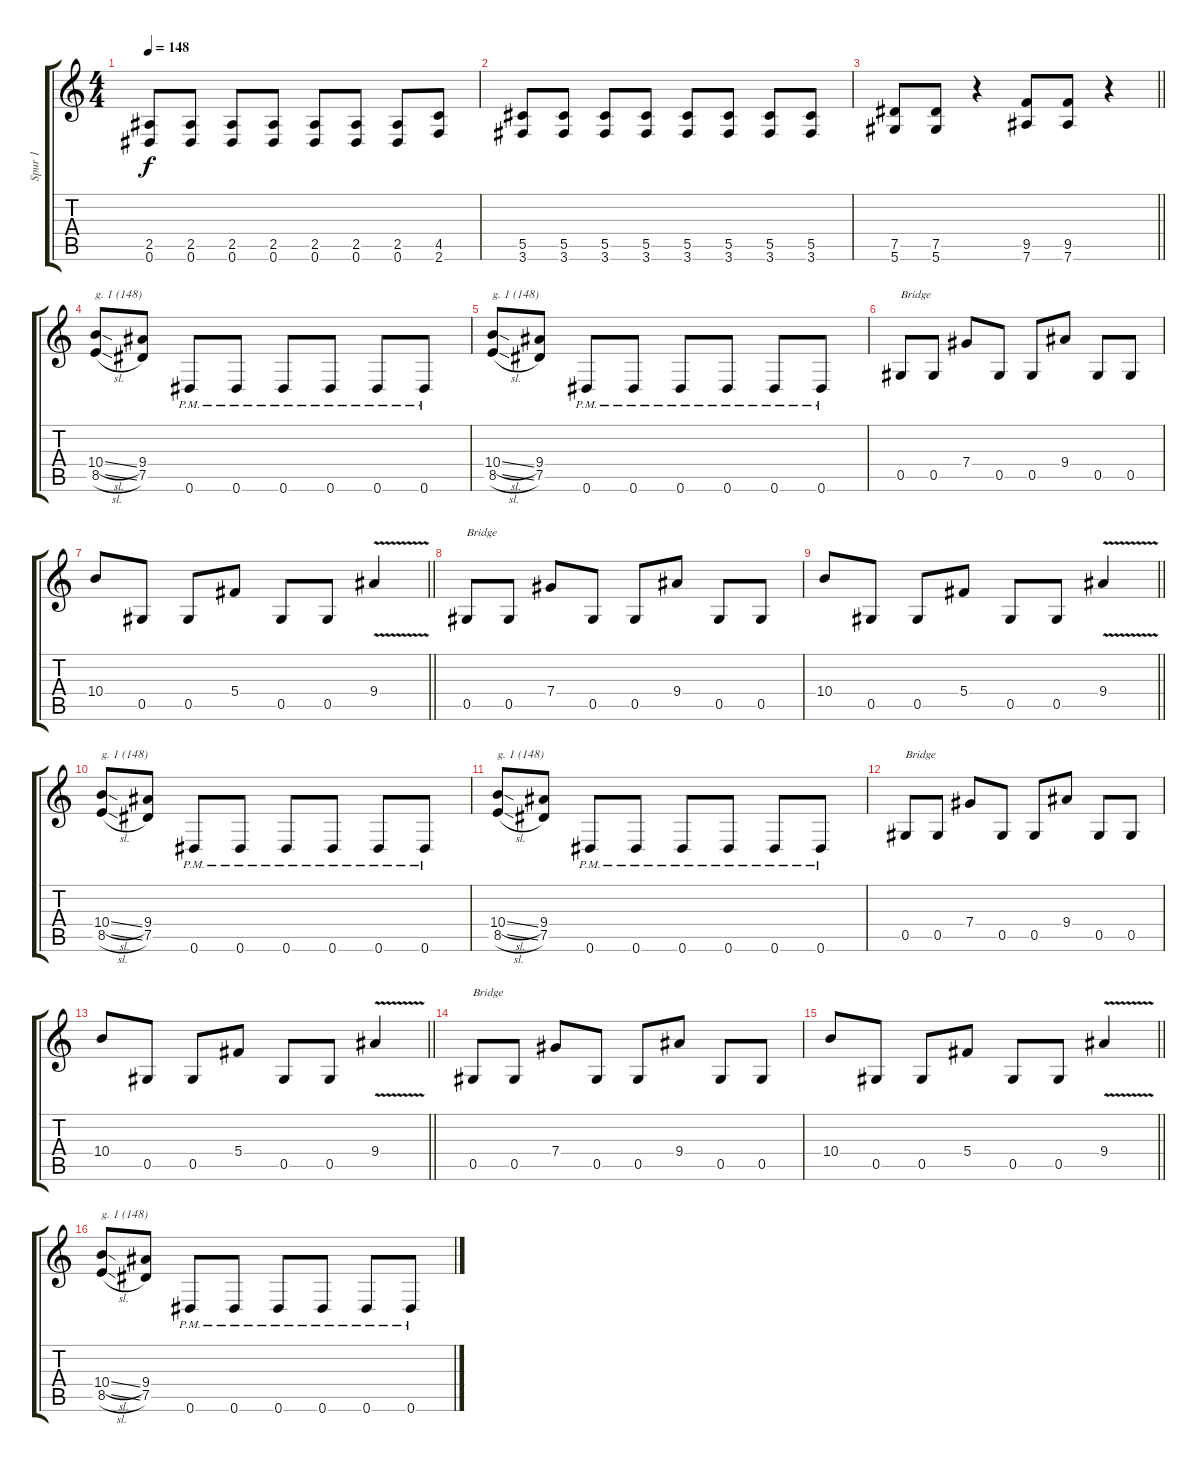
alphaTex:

\track ("Spur 1" "Spur 1") {instrument distortionguitar}
\staff {score tabs}
\tuning (Eb4 Bb3 Gb3 Db3 Ab2 Eb2) {hide}
\ts (4 4)
\tempo 148
\clef g2
\ks c
(2.5 0.6).8{dy f} (2.5 0.6).8 (2.5 0.6).8 (2.5 0.6).8 (2.5 0.6).8 (2.5 0.6).8 (2.5 0.6).8 (4.5 2.6).8 |
(5.5 3.6).8 (5.5 3.6).8 (5.5 3.6).8 (5.5 3.6).8 (5.5 3.6).8 (5.5 3.6).8 (5.5 3.6).8 (5.5 3.6).8 |
\barLineRight lightlight
(7.5 5.6).8 (7.5 5.6).8 r.4 (9.5 7.6).8 (9.5 7.6).8 r.4 |
(10.4{sl} 8.5{sl}).8{txt "g. 1 (148)"} (9.4 7.5).8 0.6{pm}.8 0.6{pm}.8 0.6{pm}.8 0.6{pm}.8 0.6{pm}.8 0.6{pm}.8 |
(10.4{sl} 8.5{sl}).8{txt "g. 1 (148)"} (9.4 7.5).8 0.6{pm}.8 0.6{pm}.8 0.6{pm}.8 0.6{pm}.8 0.6{pm}.8 0.6{pm}.8 |
0.5.8{txt "Bridge"} 0.5.8 7.4.8 0.5.8 0.5.8 9.4.8 0.5.8 0.5.8 |
\barLineRight lightlight
10.4.8 0.5.8 0.5.8 5.4.8 0.5.8 0.5.8 9.4{v}.4 |
0.5.8{txt "Bridge"} 0.5.8 7.4.8 0.5.8 0.5.8 9.4.8 0.5.8 0.5.8 |
\barLineRight lightlight
10.4.8 0.5.8 0.5.8 5.4.8 0.5.8 0.5.8 9.4{v}.4 |
(10.4{sl} 8.5{sl}).8{txt "g. 1 (148)"} (9.4 7.5).8 0.6{pm}.8 0.6{pm}.8 0.6{pm}.8 0.6{pm}.8 0.6{pm}.8 0.6{pm}.8 |
(10.4{sl} 8.5{sl}).8{txt "g. 1 (148)"} (9.4 7.5).8 0.6{pm}.8 0.6{pm}.8 0.6{pm}.8 0.6{pm}.8 0.6{pm}.8 0.6{pm}.8 |
0.5.8{txt "Bridge"} 0.5.8 7.4.8 0.5.8 0.5.8 9.4.8 0.5.8 0.5.8 |
\barLineRight lightlight
10.4.8 0.5.8 0.5.8 5.4.8 0.5.8 0.5.8 9.4{v}.4 |
0.5.8{txt "Bridge"} 0.5.8 7.4.8 0.5.8 0.5.8 9.4.8 0.5.8 0.5.8 |
\barLineRight lightlight
10.4.8 0.5.8 0.5.8 5.4.8 0.5.8 0.5.8 9.4{v}.4 |
(10.4{sl} 8.5{sl}).8{txt "g. 1 (148)"} (9.4 7.5).8 0.6{pm}.8 0.6{pm}.8 0.6{pm}.8 0.6{pm}.8 0.6{pm}.8 0.6{pm}.8
